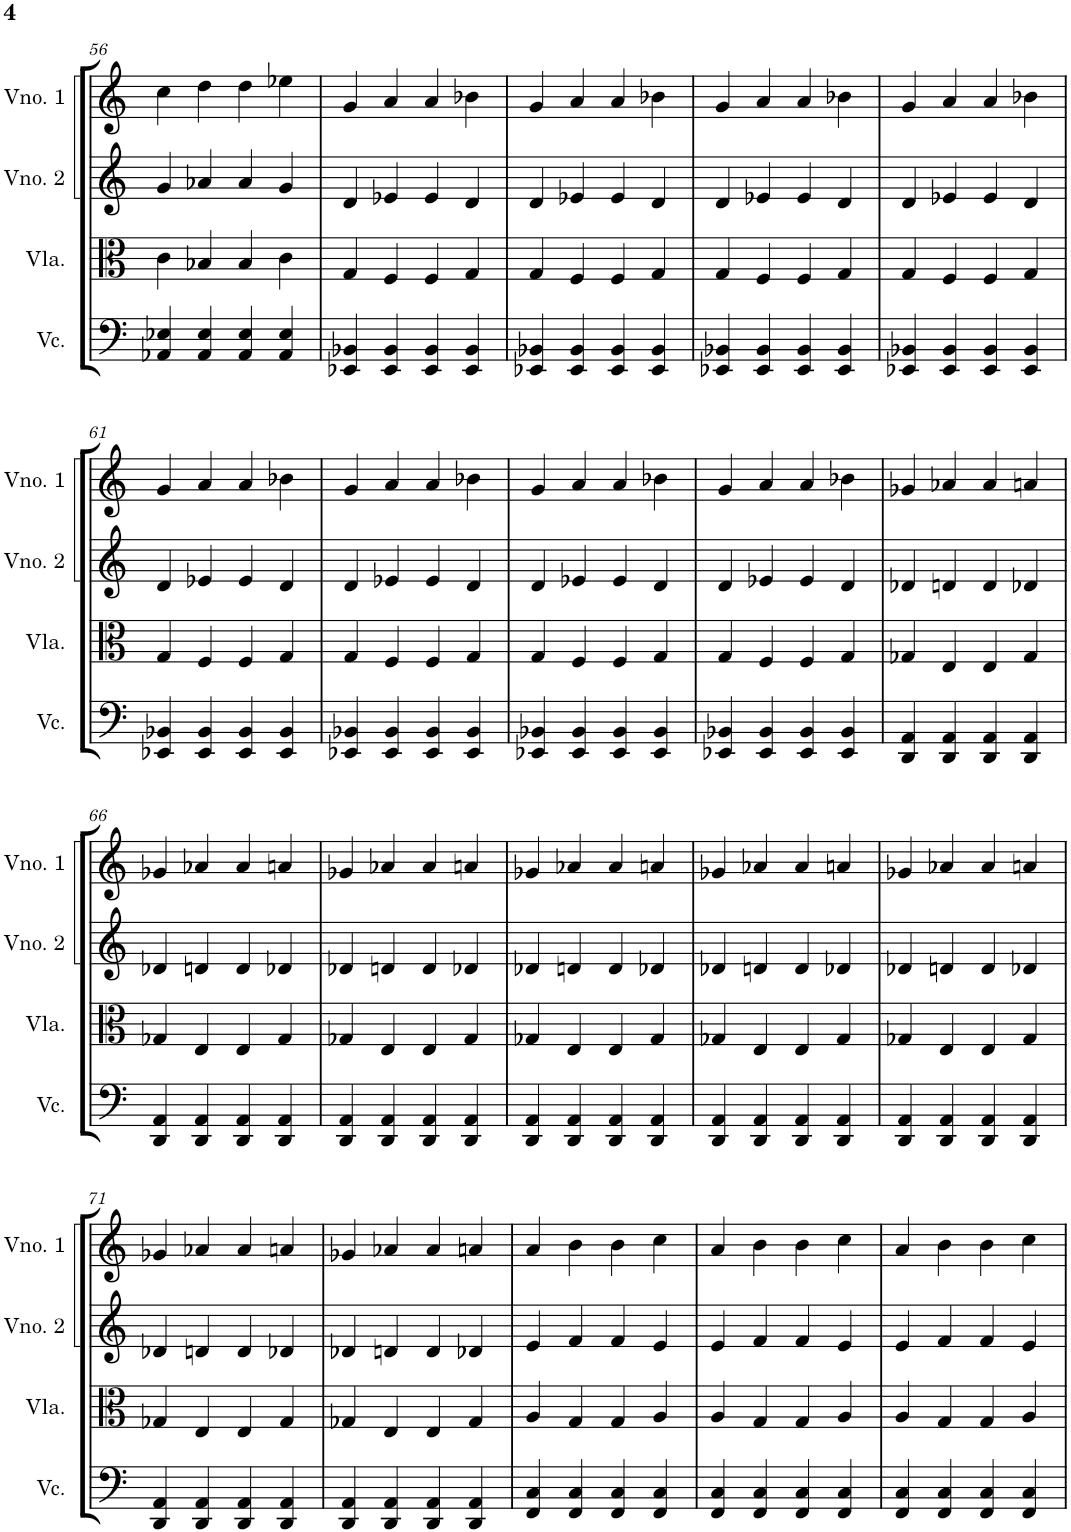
**kern	**kern	**kern	**kern
*part4	*part3	*part2	*part1
*staff4	*staff3	*staff2	*staff1
*I"Violoncelo	*I"Viola	*I"Violino 2	*I"Violino 1
*I'Vc.	*I'Vla.	*I'Vno. 2	*I'Vno. 1
!!LO:PB:g=z
*clefF4	*clefC3	*clefG2	*clefG2
*k[]	*k[]	*k[]	*k[]
*M4/4	*M4/4	*M4/4	*M4/4
=56	=56	=56	=56
4AA-X/ 4E-X/	4c\	4g/	4cc\
4AA-/ 4E-/	4B-X/	4a-X/	4dd\
4AA-/ 4E-/	4B-/	4a-/	4dd\
4AA-/ 4E-/	4c\	4g/	4ee-X\
=57	=57	=57	=57
4EE-X/ 4BB-X/	4G/	4d/	4g/
4EE-/ 4BB-/	4F/	4e-X/	4a/
4EE-/ 4BB-/	4F/	4e-/	4a/
4EE-/ 4BB-/	4G/	4d/	4b-X\
=58	=58	=58	=58
4EE-X/ 4BB-X/	4G/	4d/	4g/
4EE-/ 4BB-/	4F/	4e-X/	4a/
4EE-/ 4BB-/	4F/	4e-/	4a/
4EE-/ 4BB-/	4G/	4d/	4b-X\
=59	=59	=59	=59
4EE-X/ 4BB-X/	4G/	4d/	4g/
4EE-/ 4BB-/	4F/	4e-X/	4a/
4EE-/ 4BB-/	4F/	4e-/	4a/
4EE-/ 4BB-/	4G/	4d/	4b-X\
=60	=60	=60	=60
4EE-X/ 4BB-X/	4G/	4d/	4g/
4EE-/ 4BB-/	4F/	4e-X/	4a/
4EE-/ 4BB-/	4F/	4e-/	4a/
4EE-/ 4BB-/	4G/	4d/	4b-X\
!!LO:LB:g=z
=61	=61	=61	=61
4EE-X/ 4BB-X/	4G/	4d/	4g/
4EE-/ 4BB-/	4F/	4e-X/	4a/
4EE-/ 4BB-/	4F/	4e-/	4a/
4EE-/ 4BB-/	4G/	4d/	4b-X\
=62	=62	=62	=62
4EE-X/ 4BB-X/	4G/	4d/	4g/
4EE-/ 4BB-/	4F/	4e-X/	4a/
4EE-/ 4BB-/	4F/	4e-/	4a/
4EE-/ 4BB-/	4G/	4d/	4b-X\
=63	=63	=63	=63
4EE-X/ 4BB-X/	4G/	4d/	4g/
4EE-/ 4BB-/	4F/	4e-X/	4a/
4EE-/ 4BB-/	4F/	4e-/	4a/
4EE-/ 4BB-/	4G/	4d/	4b-X\
=64	=64	=64	=64
4EE-X/ 4BB-X/	4G/	4d/	4g/
4EE-/ 4BB-/	4F/	4e-X/	4a/
4EE-/ 4BB-/	4F/	4e-/	4a/
4EE-/ 4BB-/	4G/	4d/	4b-X\
=65	=65	=65	=65
4DD/ 4AA/	4G-X/	4d-X/	4g-X/
4DD/ 4AA/	4E/	4dn/	4a-X/
4DD/ 4AA/	4E/	4d/	4a-/
4DD/ 4AA/	4G-/	4d-X/	4an/
!!LO:LB:g=z
=66	=66	=66	=66
4DD/ 4AA/	4G-X/	4d-X/	4g-X/
4DD/ 4AA/	4E/	4dn/	4a-X/
4DD/ 4AA/	4E/	4d/	4a-/
4DD/ 4AA/	4G-/	4d-X/	4an/
=67	=67	=67	=67
4DD/ 4AA/	4G-X/	4d-X/	4g-X/
4DD/ 4AA/	4E/	4dn/	4a-X/
4DD/ 4AA/	4E/	4d/	4a-/
4DD/ 4AA/	4G-/	4d-X/	4an/
=68	=68	=68	=68
4DD/ 4AA/	4G-X/	4d-X/	4g-X/
4DD/ 4AA/	4E/	4dn/	4a-X/
4DD/ 4AA/	4E/	4d/	4a-/
4DD/ 4AA/	4G-/	4d-X/	4an/
=69	=69	=69	=69
4DD/ 4AA/	4G-X/	4d-X/	4g-X/
4DD/ 4AA/	4E/	4dn/	4a-X/
4DD/ 4AA/	4E/	4d/	4a-/
4DD/ 4AA/	4G-/	4d-X/	4an/
=70	=70	=70	=70
4DD/ 4AA/	4G-X/	4d-X/	4g-X/
4DD/ 4AA/	4E/	4dn/	4a-X/
4DD/ 4AA/	4E/	4d/	4a-/
4DD/ 4AA/	4G-/	4d-X/	4an/
!!LO:LB:g=z
=71	=71	=71	=71
4DD/ 4AA/	4G-X/	4d-X/	4g-X/
4DD/ 4AA/	4E/	4dn/	4a-X/
4DD/ 4AA/	4E/	4d/	4a-/
4DD/ 4AA/	4G-/	4d-X/	4an/
=72	=72	=72	=72
4DD/ 4AA/	4G-X/	4d-X/	4g-X/
4DD/ 4AA/	4E/	4dn/	4a-X/
4DD/ 4AA/	4E/	4d/	4a-/
4DD/ 4AA/	4G-/	4d-X/	4an/
=73	=73	=73	=73
4FF/ 4C/	4A/	4e/	4a/
4FF/ 4C/	4G/	4f/	4b\
4FF/ 4C/	4G/	4f/	4b\
4FF/ 4C/	4A/	4e/	4cc\
=74	=74	=74	=74
4FF/ 4C/	4A/	4e/	4a/
4FF/ 4C/	4G/	4f/	4b\
4FF/ 4C/	4G/	4f/	4b\
4FF/ 4C/	4A/	4e/	4cc\
=75	=75	=75	=75
4FF/ 4C/	4A/	4e/	4a/
4FF/ 4C/	4G/	4f/	4b\
4FF/ 4C/	4G/	4f/	4b\
4FF/ 4C/	4A/	4e/	4cc\
=	=	=	=
*-	*-	*-	*-
